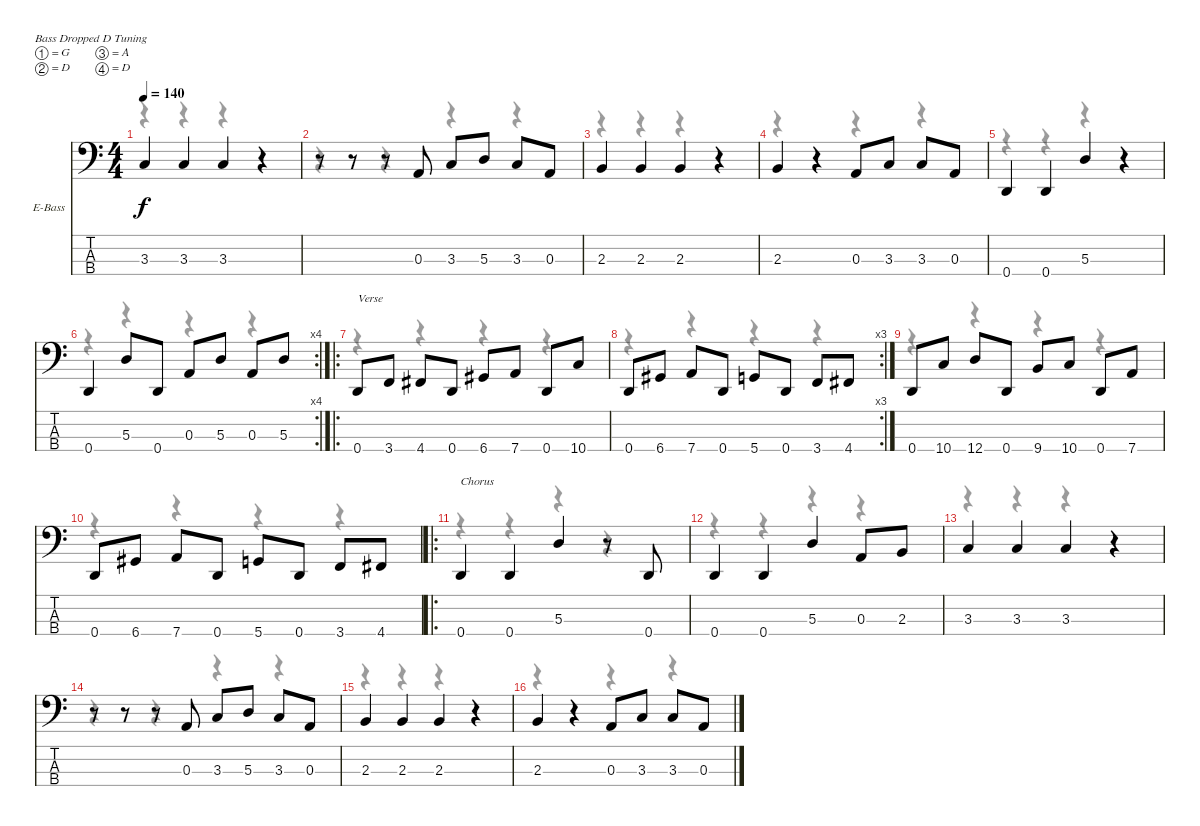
\bracketExtendMode nobrackets
\firstSystemTrackNameOrientation horizontal
\otherSystemsTrackNameOrientation horizontal
\track ("Bass" "E-Bass") {instrument electricbassfinger}
\staff {score tabs}
\tuning (G2 D2 A1 D1)
\voice
\ts (4 4)
\tempo 140
\clef f4
\ks c
3.3.4{dy f} 3.3.4 3.3.4 r.4 |
r.8 r.8 r.8 0.3.8 3.3.8 5.3.8 3.3.8 0.3.8 |
2.3.4 2.3.4 2.3.4 r.4 |
2.3.4 r.4 0.3.8 3.3.8 3.3.8 0.3.8 |
0.4.4 0.4.4 5.3.4 r.4 |
\rc 4
0.4.4 5.3.8 0.4.8 0.3.8 5.3.8 0.3.8 5.3.8 |
\ro
0.4.8{txt "Verse"} 3.4.8 4.4.8 0.4.8 6.4.8 7.4.8 0.4.8 10.4.8 |
\rc 3
0.4.8 6.4.8 7.4.8 0.4.8 5.4.8 0.4.8 3.4.8 4.4.8 |
0.4.8 10.4.8 12.4.8 0.4.8 9.4.8 10.4.8 0.4.8 7.4.8 |
0.4.8 6.4.8 7.4.8 0.4.8 5.4.8 0.4.8 3.4.8 4.4.8 |
\ro
0.4.4{txt "Chorus"} 0.4.4 5.3.4 r.8 0.4.8 |
0.4.4 0.4.4 5.3.4 0.3.8 2.3.8 |
3.3.4 3.3.4 3.3.4 r.4 |
r.8 r.8 r.8 0.3.8 3.3.8 5.3.8 3.3.8 0.3.8 |
2.3.4 2.3.4 2.3.4 r.4 |
2.3.4 r.4 0.3.8 3.3.8 3.3.8 0.3.8
\voice
\clef f4
\ottava regular
\simile none
\ks c
r.4{dy mf} r.4 r.4 r.4 |
r.4 r.4 r.4 r.4 |
r.4 r.4 r.4 r.4 |
r.4 r.4 r.4 r.4 |
r.4 r.4 r.4 r.4 |
r.4 r.4 r.4 r.4 |
r.4 r.4 r.4 r.4 |
r.4 r.4 r.4 r.4 |
r.4 r.4 r.4 r.4 |
r.4 r.4 r.4 r.4 |
r.4 r.4 r.4 r.4 |
r.4 r.4 r.4 r.4 |
r.4 r.4 r.4 r.4 |
r.4 r.4 r.4 r.4 |
r.4 r.4 r.4 r.4 |
r.4 r.4 r.4 r.4
